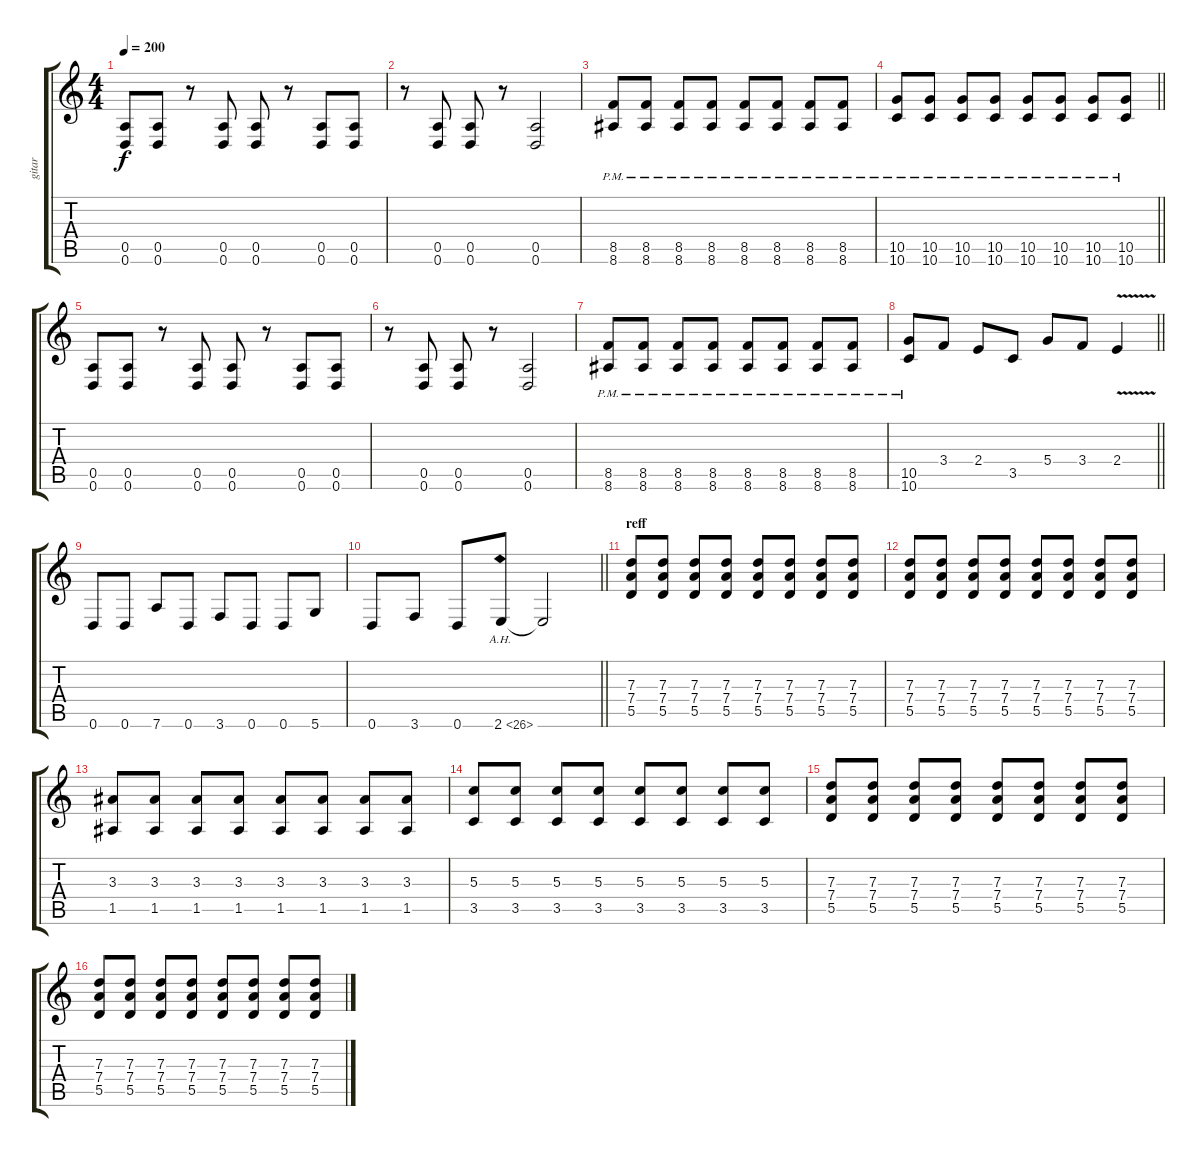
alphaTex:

\track ("gitar" "gitar") {instrument distortionguitar}
\staff {score tabs}
\tuning (E4 B3 G3 D3 A2 D2) {hide}
\ts (4 4)
\section ("" "")
\tempo 200
\clef g2
\ks c
(0.5 0.6).8{dy f} (0.5 0.6).8 r.8 (0.5 0.6).8 (0.5 0.6).8 r.8 (0.5 0.6).8 (0.5 0.6).8 |
r.8 (0.5 0.6).8 (0.5 0.6).8 r.8 (0.5 0.6).2 |
(8.5{pm} 8.6{pm}).8 (8.5{pm} 8.6{pm}).8 (8.5{pm} 8.6{pm}).8 (8.5{pm} 8.6{pm}).8 (8.5{pm} 8.6{pm}).8 (8.5{pm} 8.6{pm}).8 (8.5{pm} 8.6{pm}).8 (8.5{pm} 8.6{pm}).8 |
\barLineRight lightlight
(10.5{pm} 10.6{pm}).8 (10.5{pm} 10.6{pm}).8 (10.5{pm} 10.6{pm}).8 (10.5{pm} 10.6{pm}).8 (10.5{pm} 10.6{pm}).8 (10.5{pm} 10.6{pm}).8 (10.5{pm} 10.6{pm}).8 (10.5{pm} 10.6{pm}).8 |
(0.5 0.6).8 (0.5 0.6).8 r.8 (0.5 0.6).8 (0.5 0.6).8 r.8 (0.5 0.6).8 (0.5 0.6).8 |
r.8 (0.5 0.6).8 (0.5 0.6).8 r.8 (0.5 0.6).2 |
(8.5{pm} 8.6{pm}).8 (8.5{pm} 8.6{pm}).8 (8.5{pm} 8.6{pm}).8 (8.5{pm} 8.6{pm}).8 (8.5{pm} 8.6{pm}).8 (8.5{pm} 8.6{pm}).8 (8.5{pm} 8.6{pm}).8 (8.5{pm} 8.6{pm}).8 |
\barLineRight lightlight
(10.5{pm} 10.6{pm}).8 3.4.8 2.4.8 3.5.8 5.4.8 3.4.8 2.4{v}.4 |
\section ("" "")
0.6.8 0.6.8 7.6.8 0.6.8 3.6.8 0.6.8 0.6.8 5.6.8 |
\barLineRight lightlight
0.6.8 3.6.8 0.6.8 2.6{ah 24}.8 2.6{t}.2 |
\section ("" "reff")
(7.3 7.4 5.5).8 (7.3 7.4 5.5).8 (7.3 7.4 5.5).8 (7.3 7.4 5.5).8 (7.3 7.4 5.5).8 (7.3 7.4 5.5).8 (7.3 7.4 5.5).8 (7.3 7.4 5.5).8 |
(7.3 7.4 5.5).8 (7.3 7.4 5.5).8 (7.3 7.4 5.5).8 (7.3 7.4 5.5).8 (7.3 7.4 5.5).8 (7.3 7.4 5.5).8 (7.3 7.4 5.5).8 (7.3 7.4 5.5).8 |
(3.3 1.5).8 (3.3 1.5).8 (3.3 1.5).8 (3.3 1.5).8 (3.3 1.5).8 (3.3 1.5).8 (3.3 1.5).8 (3.3 1.5).8 |
(5.3 3.5).8 (5.3 3.5).8 (5.3 3.5).8 (5.3 3.5).8 (5.3 3.5).8 (5.3 3.5).8 (5.3 3.5).8 (5.3 3.5).8 |
(7.3 7.4 5.5).8 (7.3 7.4 5.5).8 (7.3 7.4 5.5).8 (7.3 7.4 5.5).8 (7.3 7.4 5.5).8 (7.3 7.4 5.5).8 (7.3 7.4 5.5).8 (7.3 7.4 5.5).8 |
(7.3 7.4 5.5).8 (7.3 7.4 5.5).8 (7.3 7.4 5.5).8 (7.3 7.4 5.5).8 (7.3 7.4 5.5).8 (7.3 7.4 5.5).8 (7.3 7.4 5.5).8 (7.3{ss} 7.4 5.5{ss}).8
